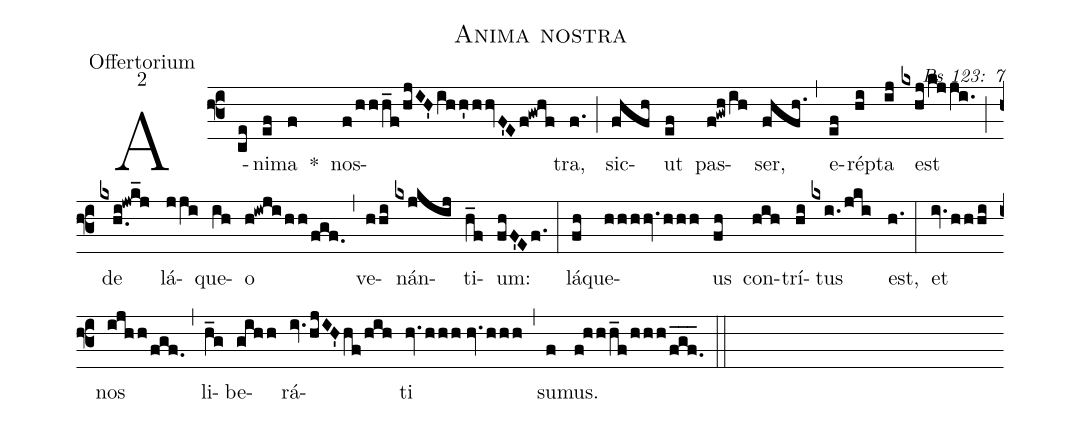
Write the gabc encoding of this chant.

name: Anima nostra;
office-part: Offertorium;
mode: 2;
commentary: Ps 123: 7;
%%
(f3) A(ce)ni(ef)ma(f) *() nos(f/hhh_f/hjIH'ihh'hhvF'Ef!gwhf)tra,(f.) (;) sic(fhfh)ut(ef) pas(f!gwh/ih)ser,(fhfh.) (,) e(ef)rép(hi)ta(ij) est(kxhj/kjji.) (;) de(kxh.i!jwk_j) lá(jji)que(ih)o(h!iwji/hh/fgf.) (,) ve(hhi)nán(kxjkij)ti(h_f)um:(fhF'Ef.) (:)
lá(fh)que(hhh/hv.hhh)us(fh) con(hih)trí(hi)tus(kxi./jki) est,(h.) (:)
et(iv.hhhi) nos(ijhh/fgf.) (,) li(h_g)be(gihh)rá(iv.hjIH'hf/hih)ti(hv.hhh//hv.hhh) (,) su(f)mus.(f!hhh_f/hhh/fgf.___) (::)
